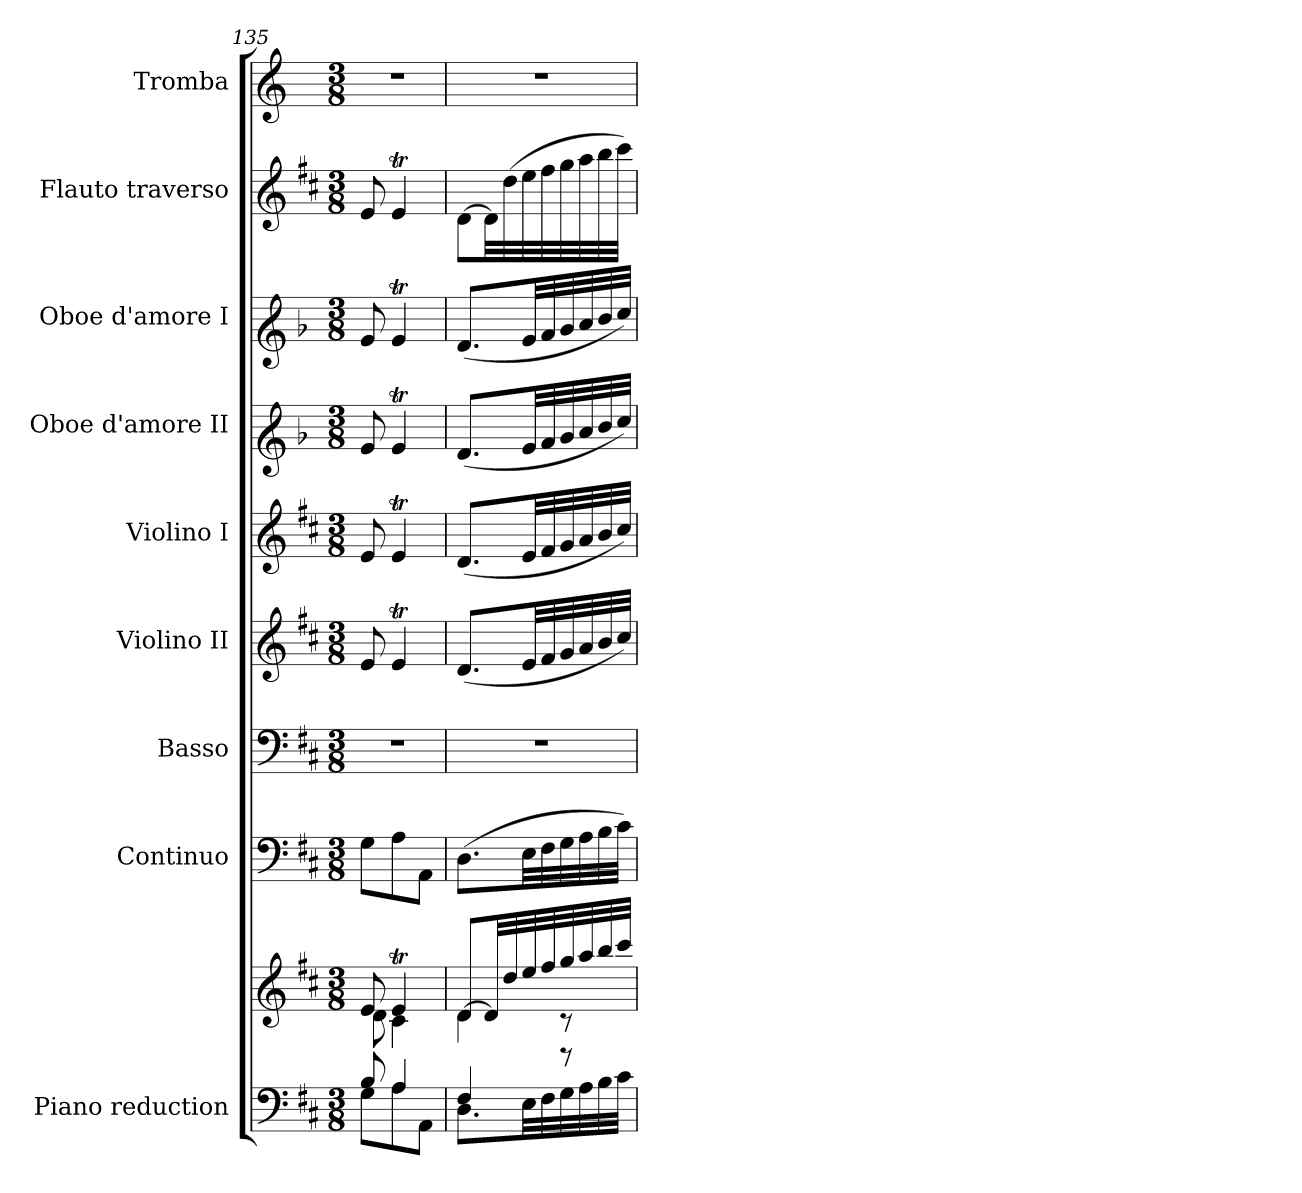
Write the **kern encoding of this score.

**kern	**kern	**kern	**kern	**kern	**kern	**kern	**kern	**kern	**kern
*part9	*part9	*part8	*part7	*part6	*part5	*part4	*part3	*part2	*part1
*staff10	*staff9	*staff8	*staff7	*staff6	*staff5	*staff4	*staff3	*staff2	*staff1
*I"Piano reduction	*	*I"Continuo	*I"Basso	*I"Violino II	*I"Violino I	*I"Oboe d'amore II	*I"Oboe d'amore I	*I"Flauto traverso	*I"Tromba
*I'Pno	*	*	*	*I'Vln	*I'Vln	*	*	*I'Fl	*
*clefF4	*clefG2	*clefF4	*clefF4	*clefG2	*clefG2	*clefG1	*clefG1	*clefG2	*clefG2
*	*	*	*	*	*	*ITrd2c3	*ITrd2c3	*	*ITrd-1c-2
*k[f#c#]	*k[f#c#]	*k[f#c#]	*k[f#c#]	*k[f#c#]	*k[f#c#]	*k[f#c#]	*k[f#c#]	*k[f#c#]	*k[f#c#]
*M3/8	*M3/8	*M3/8	*M3/8	*M3/8	*M3/8	*M3/8	*M3/8	*M3/8	*M3/8
=135	=135	=135	=135	=135	=135	=135	=135	=135	=135
*^	*^	*	*	*	*	*	*	*	*
8B/	8G\L	8e/	8d\	8G\L	4.r	8e/	8e/	8e/	8e/	8e/	4.r
4A/	8A\	4eT/	4c#\	8A\	.	4eT/	4eT/	4eT/	4eT/	4eT/	.
.	8AA\J	.	.	8AA\J	.	.	.	.	.	.	.
=136	=136	=136	=136	=136	=136	=136	=136	=136	=136	=136	=136
4F#/	8.D\L	[8d/L	4d\	(>8.D\L	4.r	(<8.d/L	(<8.d/L	(<8.d/L	(<8.d/L	[8d\L	4.r
.	.	32d/LL]	.	.	.	.	.	.	.	32d\LL]	.
.	.	32dd/	.	.	.	.	.	.	.	(>32dd\	.
.	32E\LL	32ee/	.	32E\LL	.	32e/LL	32e/LL	32e/LL	32e/LL	32ee\	.
.	32F#\	32ff#/	.	32F#\	.	32f#/	32f#/	32f#/	32f#/	32ff#\	.
8r	32G\	32gg/	8r	32G\	.	32g/	32g/	32g/	32g/	32gg\	.
.	32A\	32aa/	.	32A\	.	32a/	32a/	32a/	32a/	32aa\	.
.	32B\	32bb/	.	32B\	.	32b/	32b/	32b/	32b/	32bb\	.
.	32c#\JJJ	32ccc#/JJJ	.	32c#\JJJ)	.	32cc#/JJJ)	32cc#/JJJ)	32cc#/JJJ)	32cc#/JJJ)	32ccc#\JJJ)	.
*v	*v	*	*	*	*	*	*	*	*	*	*
*	*v	*v	*	*	*	*	*	*	*	*
=	=	=	=	=	=	=	=	=	=
*-	*-	*-	*-	*-	*-	*-	*-	*-	*-
